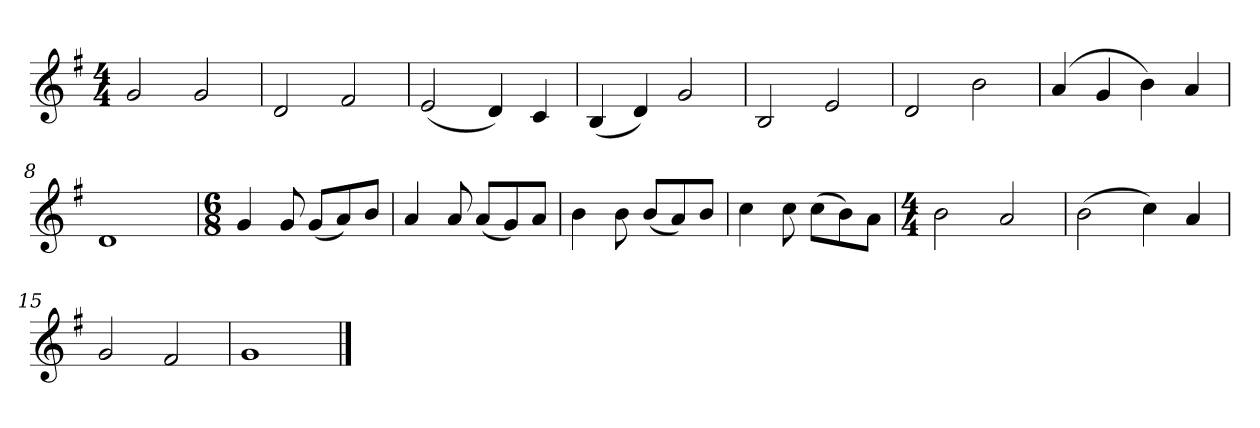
**kern
*part1
*staff1
*k[f#]
*M4/4
*MM120
=1
2g
2g
=2
2d
2f#
=3
(2e
4d)
4c
=4
(4B
4d)
2g
=5
2B
2e
=6
2d
2b
=7
(4a
4g
4b)
4a
=8
1d
=9
*M6/8
4g
8g
(8gL
8a)
8bJ
=10
4a
8a
(8aL
8g)
8aJ
=11
4b
8b
(8bL
8a)
8bJ
=12
4cc
8cc
(8ccL
8b)
8aJ
=13
*M4/4
2b
2a
=14
(2b
4cc)
4a
=15
2g
2f#
=16
1g
==
*-
